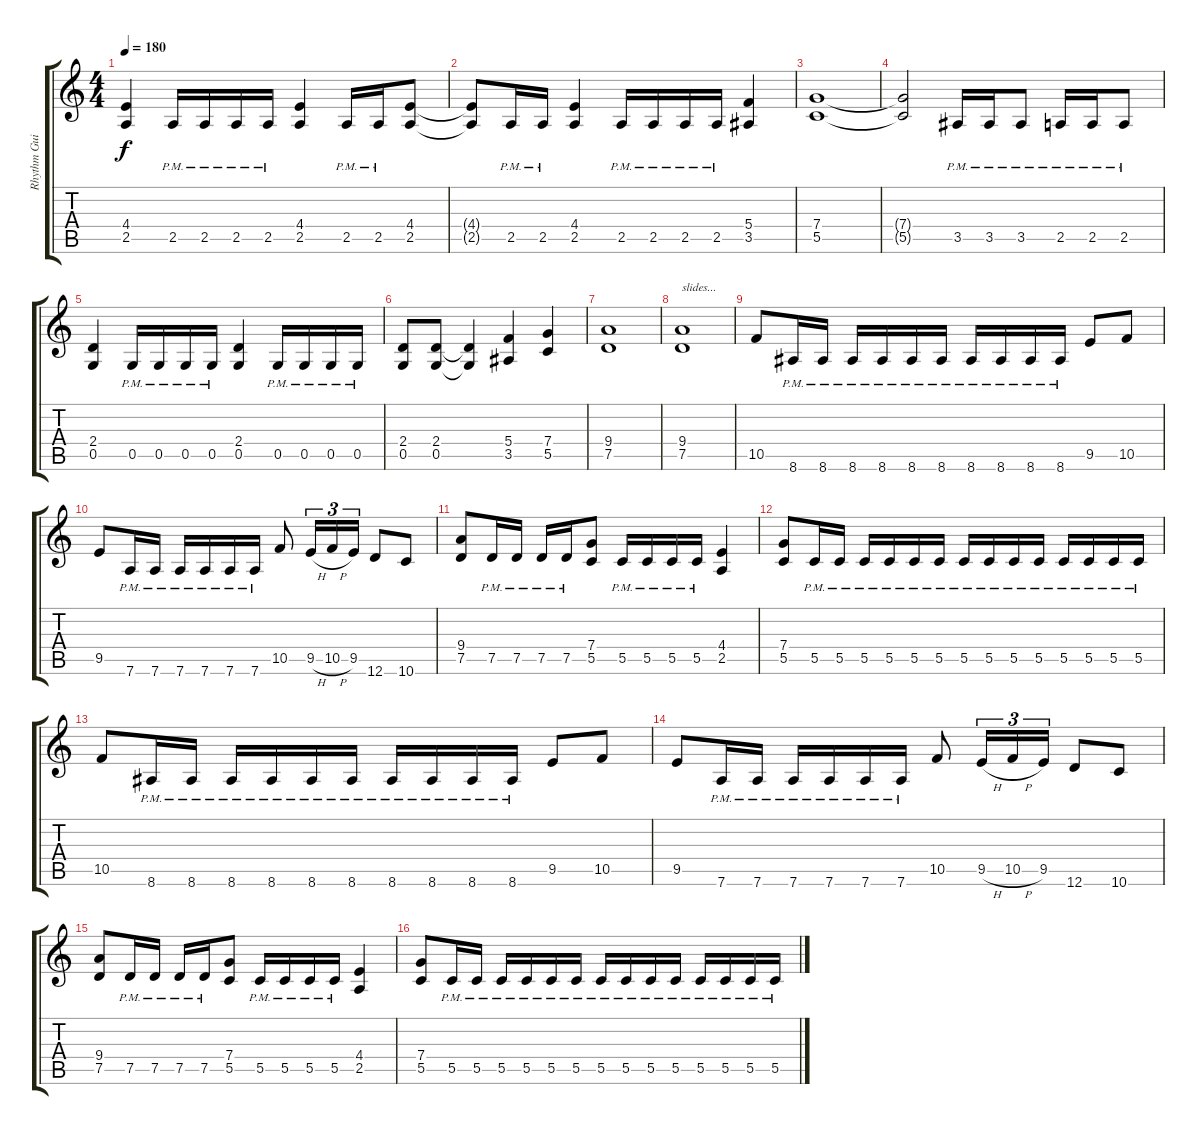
\track ("Rhythm Guitar" "Rhythm Gui") {instrument distortionguitar}
\staff {score tabs}
\tuning (D4 A3 F3 C3 G2 D2) {hide}
\ts (4 4)
\tempo 180
\clef g2
\ks c
(4.4 2.5).4{dy f} 2.5{pm}.16 2.5{pm}.16 2.5{pm}.16 2.5{pm}.16 (4.4 2.5).4 2.5{pm}.16 2.5{pm}.16 (4.4 2.5).8 |
(4.4{t} 2.5{t}).8 2.5{pm}.16 2.5{pm}.16 (4.4 2.5).4 2.5{pm}.16 2.5{pm}.16 2.5{pm}.16 2.5{pm}.16 (5.4 3.5).4 |
(7.4 5.5).1 |
(7.4{t} 5.5{t}).2 3.5{pm}.16 3.5{pm}.16 3.5{pm}.8 2.5{pm}.16 2.5{pm}.16 2.5{pm}.8 |
(2.4 0.5).4 0.5{pm}.16 0.5{pm}.16 0.5{pm}.16 0.5{pm}.16 (2.4 0.5).4 0.5{pm}.16 0.5{pm}.16 0.5{pm}.16 0.5{pm}.16 |
(2.4 0.5).8 (2.4 0.5).8 (2.4{t} 0.5{t}).4 (5.4 3.5).4 (7.4 5.5).4 |
(9.4 7.5).1 |
(9.4 7.5).1{txt "slides..."} |
10.5.8 8.6{pm}.16 8.6{pm}.16 8.6{pm}.16 8.6{pm}.16 8.6{pm}.16 8.6{pm}.16 8.6{pm}.16 8.6{pm}.16 8.6{pm}.16 8.6{pm}.16 9.5.8 10.5.8 |
9.5.8 7.6{pm}.16 7.6{pm}.16 7.6{pm}.16 7.6{pm}.16 7.6{pm}.16 7.6{pm}.16 10.5.8 9.5{h}.16{tu (3 2)} 10.5{h}.16{tu (3 2)} 9.5.16{tu (3 2)} 12.6.8 10.6.8 |
(9.4 7.5).8 7.5{pm}.16 7.5{pm}.16 7.5{pm}.16 7.5{pm}.16 (7.4 5.5).8 5.5{pm}.16 5.5{pm}.16 5.5{pm}.16 5.5{pm}.16 (4.4 2.5).4 |
(7.4 5.5).8 5.5{pm}.16 5.5{pm}.16 5.5{pm}.16 5.5{pm}.16 5.5{pm}.16 5.5{pm}.16 5.5{pm}.16 5.5{pm}.16 5.5{pm}.16 5.5{pm}.16 5.5{pm}.16 5.5{pm}.16 5.5{pm}.16 5.5{pm}.16 |
10.5.8 8.6{pm}.16 8.6{pm}.16 8.6{pm}.16 8.6{pm}.16 8.6{pm}.16 8.6{pm}.16 8.6{pm}.16 8.6{pm}.16 8.6{pm}.16 8.6{pm}.16 9.5.8 10.5.8 |
9.5.8 7.6{pm}.16 7.6{pm}.16 7.6{pm}.16 7.6{pm}.16 7.6{pm}.16 7.6{pm}.16 10.5.8 9.5{h}.16{tu (3 2)} 10.5{h}.16{tu (3 2)} 9.5.16{tu (3 2)} 12.6.8 10.6.8 |
(9.4 7.5).8 7.5{pm}.16 7.5{pm}.16 7.5{pm}.16 7.5{pm}.16 (7.4 5.5).8 5.5{pm}.16 5.5{pm}.16 5.5{pm}.16 5.5{pm}.16 (4.4 2.5).4 |
(7.4 5.5).8 5.5{pm}.16 5.5{pm}.16 5.5{pm}.16 5.5{pm}.16 5.5{pm}.16 5.5{pm}.16 5.5{pm}.16 5.5{pm}.16 5.5{pm}.16 5.5{pm}.16 5.5{pm}.16 5.5{pm}.16 5.5{pm}.16 5.5{pm}.16
